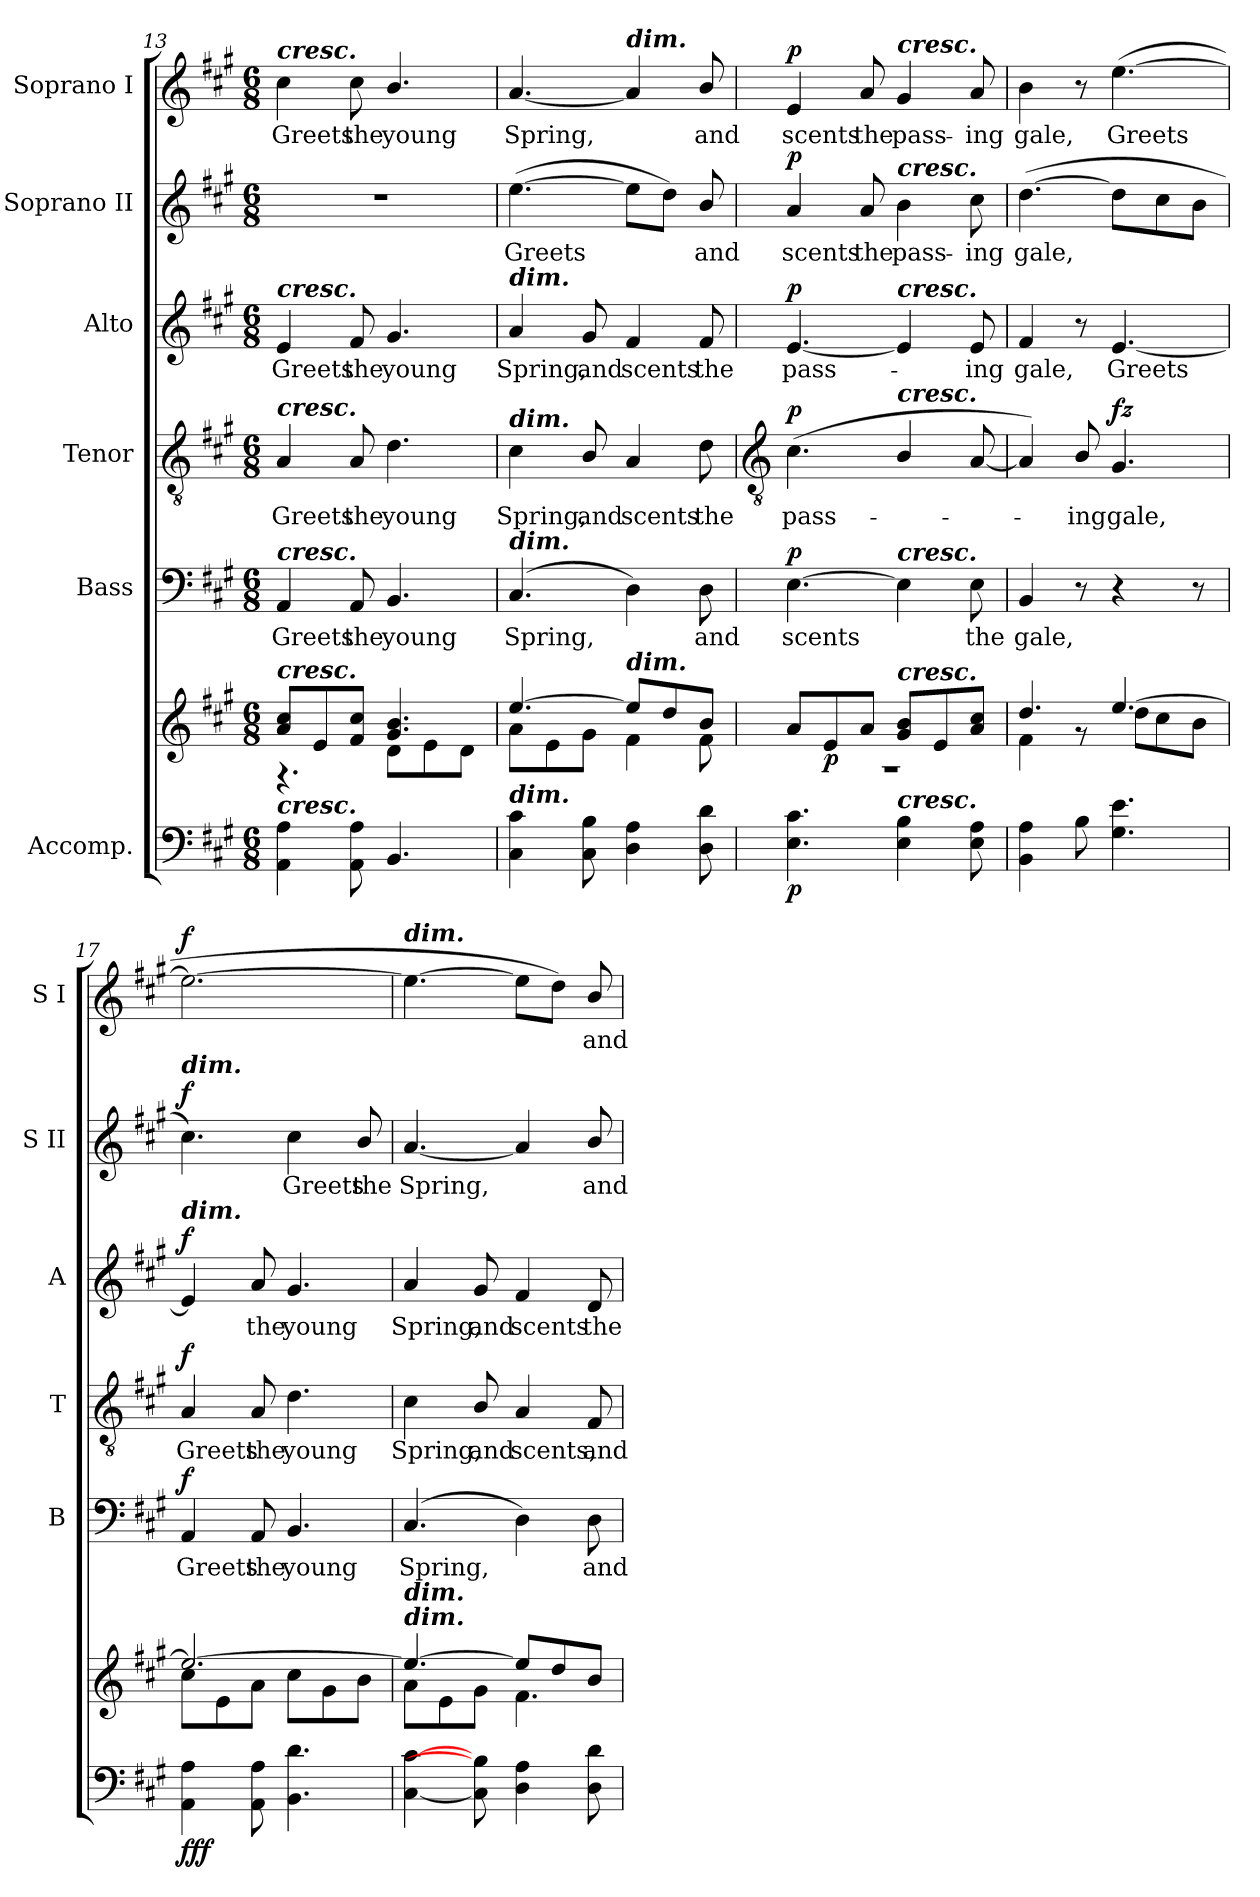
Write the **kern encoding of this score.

**kern	**kern	**dynam	**kern	**text	**dynam	**kern	**text	**dynam	**kern	**text	**dynam	**kern	**text	**dynam	**kern	**text	**dynam
*part6	*part6	*part6	*part5	*part5	*part5	*part4	*part4	*part4	*part3	*part3	*part3	*part2	*part2	*part2	*part1	*part1	*part1
*staff7	*staff6	*staff6/7	*staff5	*staff5	*staff5	*staff4	*staff4	*staff4	*staff3	*staff3	*staff3	*staff2	*staff2	*staff2	*staff1	*staff1	*staff1
*I"Accomp.	*	*	*I"Bass	*	*	*I"Tenor	*	*	*I"Alto	*	*	*I"Soprano II	*	*	*I"Soprano I	*	*
*	*	*	*I'B	*	*	*I'T	*	*	*I'A	*	*	*I'S II	*	*	*I'S I	*	*
*clefF4	*clefG2	*	*clefF4	*	*	*clefGv2	*	*	*clefG2	*	*	*clefG2	*	*	*clefG2	*	*
*k[f#c#g#]	*k[f#c#g#]	*	*k[f#c#g#]	*	*	*k[f#c#g#]	*	*	*k[f#c#g#]	*	*	*k[f#c#g#]	*	*	*k[f#c#g#]	*	*
*A:	*A:	*	*A:	*	*	*A:	*	*	*A:	*	*	*A:	*	*	*A:	*	*
*M6/8	*M6/8	*	*M6/8	*	*	*M6/8	*	*	*M6/8	*	*	*M6/8	*	*	*M6/8	*	*
=13	=13	=13	=13	=13	=13	=13	=13	=13	=13	=13	=13	=13	=13	=13	=13	=13	=13
*	*^	*	*	*	*	*	*	*	*	*	*	*	*	*	*	*	*
!	!	!	!	!	!	!	!	!	!	!	!	!	!	!	!	!LO:TX:a:Bi:t=cresc.	!	!
!	!	!	!	!	!	!	!	!	!	!LO:TX:a:Bi:t=cresc.	!	!	!	!	!	!	!	!
!	!	!	!	!	!	!	!LO:TX:a:Bi:t=cresc.	!	!	!	!	!	!	!	!	!	!	!
!	!	!	!	!LO:TX:a:Bi:t=cresc.	!	!	!	!	!	!	!	!	!	!	!	!	!	!
!	!LO:TX:a:Bi:t=cresc.	!	!	!	!	!	!	!	!	!	!	!	!	!	!	!	!	!
!LO:TX:a:Bi:t=cresc.	!	!	!	!	!	!	!	!	!	!	!	!	!	!	!	!	!	!
!	!	!	!	!	!LO:LY:b	!	!	!LO:LY:b	!	!	!LO:LY:b	!	!LO:N:vis=1	!	!	!	!LO:LY:b	!
4AA 4A	8a/ 8cc#/L	4.r	.	4AA	Greets	.	4A	Greets	.	4e	Greets	.	2.r	.	.	4cc#	Greets	.
.	8e/	.	.	.	.	.	.	.	.	.	.	.	.	.	.	.	.	.
!	!	!	!	!	!LO:LY:b	!	!	!LO:LY:b	!	!	!LO:LY:b	!	!	!	!	!	!LO:LY:b	!
8AA 8A	8f#/ 8cc#/J	.	.	8AA	the	.	8A	the	.	8f#	the	.	.	.	.	8cc#	the	.
!	!	!	!	!	!LO:LY:b	!	!	!LO:LY:b	!	!	!LO:LY:b	!	!	!	!	!	!LO:LY:b	!
4.BB	4.g#/ 4.b/	8d\L	.	4.BB	young	.	4.d	young	.	4.g#	young	.	.	.	.	4.b/	young	.
.	.	8e\	.	.	.	.	.	.	.	.	.	.	.	.	.	.	.	.
.	.	8d\J	.	.	.	.	.	.	.	.	.	.	.	.	.	.	.	.
=14	=14	=14	=14	=14	=14	=14	=14	=14	=14	=14	=14	=14	=14	=14	=14	=14	=14	=14
!	!	!	!	!	!	!	!	!	!	!LO:TX:a:Bi:t=dim.	!	!	!	!	!	!	!	!
!	!	!	!	!	!	!	!LO:TX:a:Bi:t=dim.	!	!	!	!	!	!	!	!	!	!	!
!	!	!	!	!LO:TX:a:Bi:t=dim.	!	!	!	!	!	!	!	!	!	!	!	!	!	!
!LO:TX:a:Bi:t=dim.	!	!	!	!	!	!	!	!	!	!	!	!	!	!	!	!	!	!
!	!	!	!	!	!LO:LY:b	!	!	!LO:LY:b	!	!	!LO:LY:b	!	!	!LO:LY:b	!	!	!LO:LY:b	!
4C# 4c#	[4.ee/	8a\L	.	(<4.C#	Spring,	.	4c#	Spring,	.	4a	Spring,	.	(>[4.ee	Greets	.	[4.a	Spring,	.
.	.	8e\	.	.	.	.	.	.	.	.	.	.	.	.	.	.	.	.
!	!	!	!	!	!	!	!	!LO:LY:b	!	!	!LO:LY:b	!	!	!	!	!	!	!
8C# 8B	.	8g#\J	.	.	.	.	8B/	and	.	8g#	and	.	.	.	.	.	.	.
!	!	!	!	!	!	!	!	!	!	!	!	!	!	!	!	!LO:TX:a:Bi:t=dim.	!	!
!	!LO:TX:a:Bi:t=dim.	!	!	!	!	!	!	!	!	!	!	!	!	!	!	!	!	!
!	!	!	!	!	!	!	!	!LO:LY:b	!	!	!LO:LY:b	!	!	!	!	!	!	!
4D 4A	8ee/L]	4f#\	.	4D)	.	.	4A	scents	.	4f#	scents	.	8eeL]	.	.	4a]	.	.
.	8dd/	.	.	.	.	.	.	.	.	.	.	.	8ddJ)	.	.	.	.	.
!	!	!	!	!	!LO:LY:b	!	!	!LO:LY:b	!	!	!LO:LY:b	!	!	!LO:LY:b	!	!	!LO:LY:b	!
8D 8d	8b/J	8f#\	.	8D	and	.	8d	the	.	8f#	the	.	8b/	and	.	8b/	and	.
!!LO:LB:g=z
=15	=15	=15	=15	=15	=15	=15	=15	=15	=15	=15	=15	=15	=15	=15	=15	=15	=15	=15
*	*	*	*	*	*	*	*clefGv2	*	*	*	*	*	*	*	*	*	*	*
!	!	!LO:N:vis=1	!LO:DY:b=2	!	!LO:LY:b	!LO:DY:b	!	!LO:LY:b	!LO:DY:b	!	!LO:LY:b	!LO:DY:b	!	!LO:LY:b	!LO:DY:b	!	!LO:LY:b	!LO:DY:b
4.E 4.c#	8a/L	2.r	p	[4.E	scents	p	(<4.c#	pass-	p	[4.e	pass-	p	4a	scents	p	4e	scents	p
!	!	!	!LO:DY:b	!	!	!	!	!	!	!	!	!	!	!	!	!	!	!
.	8e/	.	p	.	.	.	.	.	.	.	.	.	.	.	.	.	.	.
!	!	!	!	!	!	!	!	!	!	!	!	!	!	!LO:LY:b	!	!	!LO:LY:b	!
.	8a/J	.	.	.	.	.	.	.	.	.	.	.	8a	the	.	8a	the	.
!	!	!	!	!	!	!	!	!	!	!	!	!	!	!	!	!LO:TX:a:Bi:t=cresc.	!	!
!	!	!	!	!	!	!	!	!	!	!	!	!	!LO:TX:a:Bi:t=cresc.	!	!	!	!	!
!	!	!	!	!	!	!	!	!	!	!LO:TX:a:Bi:t=cresc.	!	!	!	!	!	!	!	!
!	!	!	!	!	!	!	!LO:TX:a:Bi:t=cresc.	!	!	!	!	!	!	!	!	!	!	!
!	!	!	!	!LO:TX:a:Bi:t=cresc.	!	!	!	!	!	!	!	!	!	!	!	!	!	!
!	!LO:TX:a:Bi:t=cresc.	!	!	!	!	!	!	!	!	!	!	!	!	!	!	!	!	!
!LO:TX:a:Bi:t=cresc.	!	!	!	!	!	!	!	!	!	!	!	!	!	!	!	!	!	!
!	!	!	!	!	!	!	!	!	!	!	!	!	!	!LO:LY:b	!	!	!LO:LY:b	!
4E 4B	8g#/ 8b/L	.	.	4E]	.	.	4B/	.	.	4e]	.	.	4b	pass-	.	4g#	pass-	.
.	8e/	.	.	.	.	.	.	.	.	.	.	.	.	.	.	.	.	.
!	!	!	!	!	!LO:LY:b	!	!	!	!	!	!LO:LY:b	!	!	!LO:LY:b	!	!	!LO:LY:b	!
8E 8A	8a/ 8cc#/J	.	.	8E	the	.	[8A	.	.	8e	ing	.	8cc#	-ing	.	8a	-ing	.
=16	=16	=16	=16	=16	=16	=16	=16	=16	=16	=16	=16	=16	=16	=16	=16	=16	=16	=16
!	!	!	!	!	!LO:LY:b	!	!	!	!	!	!LO:LY:b	!	!	!LO:LY:b	!	!	!LO:LY:b	!
4BB 4A	4.dd/	4f#\	.	4BB	gale,	.	4A])	.	.	4f#	gale,	.	(>[4.dd	gale,	.	4b	gale,	.
!	!	!	!	!	!	!	!	!LO:LY:b	!	!	!	!	!	!	!	!	!	!
8B	.	8r	.	8r	.	.	8B/	ing	.	8r	.	.	.	.	.	8r	.	.
!	!	!	!	!	!	!	!	!LO:LY:b	!LO:DY:b	!	!LO:LY:b	!	!	!	!	!	!LO:LY:b	!
4.G# 4.e	[4.ee/	8dd\L	.	4r	.	.	4.G#	gale,	fz	[4.e	Greets	.	8ddL]	.	.	(>[4.ee	Greets	.
.	.	8cc#\	.	.	.	.	.	.	.	.	.	.	8cc#	.	.	.	.	.
.	.	8b\J	.	8r	.	.	.	.	.	.	.	.	8bJ	.	.	.	.	.
=17	=17	=17	=17	=17	=17	=17	=17	=17	=17	=17	=17	=17	=17	=17	=17	=17	=17	=17
!	!	!	!	!	!	!	!	!	!	!	!	!	!LO:TX:a:Bi:t=dim.	!	!	!	!	!
!	!	!	!	!	!	!	!	!	!	!LO:TX:a:Bi:t=dim.	!	!	!	!	!	!	!	!
!	!	!	!LO:DY:b=2	!	!LO:LY:b	!	!	!LO:LY:b	!	!	!	!	!	!	!	!	!	!
!	!	!	!LO:DY:n=1:b	!	!	!	!	!	!	!	!	!	!	!	!	!	!	!
!	!	!	!LO:DY:n=2:b	!	!	!LO:DY:b	!	!	!LO:DY:b	!	!	!LO:DY:b	!	!	!LO:DY:b	!	!	!LO:DY:b
4AA 4A	2.ee/_	8cc#\L	f f f	4AA	Greets	f	4A	Greets	f	4e]	.	f	4.cc#)	.	f	2.ee_	.	f
.	.	8e\	.	.	.	.	.	.	.	.	.	.	.	.	.	.	.	.
!	!	!	!	!	!LO:LY:b	!	!	!LO:LY:b	!	!	!LO:LY:b	!	!	!	!	!	!	!
8AA 8A	.	8a\J	.	8AA	the	.	8A	the	.	8a	the	.	.	.	.	.	.	.
!	!	!	!	!	!LO:LY:b	!	!	!LO:LY:b	!	!	!LO:LY:b	!	!	!LO:LY:b	!	!	!	!
4.BB 4.d	.	8cc#\L	.	4.BB	young	.	4.d	young	.	4.g#	young	.	4cc#	Greets	.	.	.	.
.	.	8g#\	.	.	.	.	.	.	.	.	.	.	.	.	.	.	.	.
!	!	!	!	!	!	!	!	!	!	!	!	!	!	!LO:LY:b	!	!	!	!
.	.	8b\J	.	.	.	.	.	.	.	.	.	.	8b/	the	.	.	.	.
=18	=18	=18	=18	=18	=18	=18	=18	=18	=18	=18	=18	=18	=18	=18	=18	=18	=18	=18
!	!	!	!	!	!	!	!	!	!	!	!	!	!	!	!	!LO:TX:a:Bi:t=dim.	!	!
!	!LO:TX:a:Bi:t=dim.	!	!	!	!	!	!	!	!	!	!	!	!	!	!	!	!	!
!	!LO:TX:a:Bi:t=dim.	!	!	!	!	!	!	!	!	!	!	!	!	!	!	!	!	!
!	!	!	!	!	!LO:LY:b	!	!	!LO:LY:b	!	!	!LO:LY:b	!	!	!LO:LY:b	!	!	!	!
[4C# [4c#	4.ee/_	8a\L	.	(<4.C#	Spring,	.	4c#	Spring,	.	4a	Spring,	.	[4.a	Spring,	.	4.ee_	.	.
.	.	8e\	.	.	.	.	.	.	.	.	.	.	.	.	.	.	.	.
!	!	!	!	!	!	!	!	!LO:LY:b	!	!	!LO:LY:b	!	!	!	!	!	!	!
8C#] 8B]	.	8g#\J	.	.	.	.	8B/	and	.	8g#	and	.	.	.	.	.	.	.
!	!	!	!	!	!	!	!	!LO:LY:b	!	!	!LO:LY:b	!	!	!	!	!	!	!
4D 4A	8ee/L]	4.f#\	.	4D)	.	.	4A	scents,	.	4f#	scents	.	4a]	.	.	8eeL]	.	.
.	8dd/	.	.	.	.	.	.	.	.	.	.	.	.	.	.	8ddJ)	.	.
!	!	!	!	!	!LO:LY:b	!	!	!LO:LY:b	!	!	!LO:LY:b	!	!	!LO:LY:b	!	!	!LO:LY:b	!
8D 8d	8b/J	.	.	8D	and	.	8F#	and	.	8d	the	.	8b/	and	.	8b/	and	.
*	*v	*v	*	*	*	*	*	*	*	*	*	*	*	*	*	*	*	*
=	=	=	=	=	=	=	=	=	=	=	=	=	=	=	=	=	=
*-	*-	*-	*-	*-	*-	*-	*-	*-	*-	*-	*-	*-	*-	*-	*-	*-	*-
